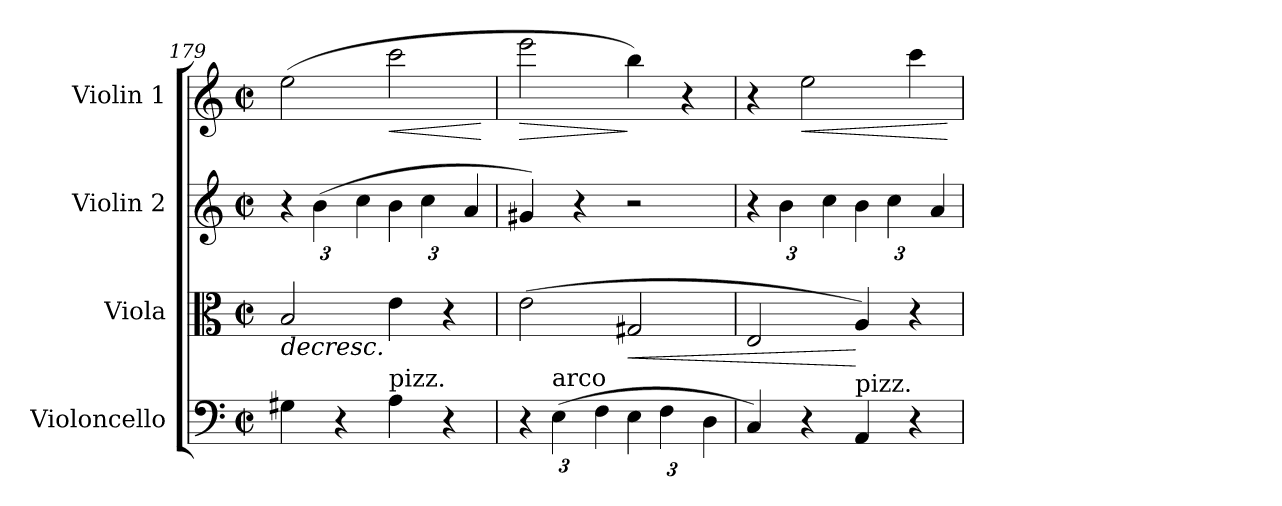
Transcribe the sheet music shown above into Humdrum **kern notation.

**kern	**kern	**dynam	**kern	**kern	**dynam
*part4	*part3	*part3	*part2	*part1	*part1
*staff4	*staff3	*staff3	*staff2	*staff1	*staff1
*I"Violoncello	*I"Viola	*	*I"Violin 2	*I"Violin 1	*
*I'Vc	*I'Vla	*	*I'Vln	*I'Vln	*
*clefF4	*clefC3	*	*clefG2	*clefG2	*
*k[]	*k[]	*	*k[]	*k[]	*
*M2/2	*M2/2	*	*M2/2	*M2/2	*
*met(c|)	*met(c|)	*	*met(c|)	*met(c|)	*
=179	=179	=179	=179	=179	=179
!	!	!LO:HP:b	!	!	!
*	*	*	*Xbrackettup	*	*
4G#X\	2B/	>	6r	(2ee\	.
.	.	.	(6b\	.	.
4r	.	.	.	.	.
.	.	.	6cc\	.	.
!LO:TX:a:t=pizz.	!	!	!	!	!
!	!	!	!	!	!LO:HP:b
4A\	4e\	.	6b\	2ccc\	<
.	.	.	6cc\	.	.
4r	4r	.	.	.	.
.	.	.	6a/	.	.
.	.	.	.	.	[
=180	=180	=180	=180	=180	=180
*Xbrackettup	*	*	*	*	*
!	!	!	!	!	!LO:HP:b
6r	(2e\	.	4g#X/)	2eee\	>
!LO:TX:a:t=arco	!	!	!	!	!
(6E\	.	.	.	.	.
.	.	.	4r	.	.
6F\	.	.	.	.	.
!	!	!LO:HP:b	!	!	!
6E\	2G#X/	<	2r	4bb\)	]
6F\	.	.	.	.	.
.	.	.	.	4r	.
6D\	.	.	.	.	.
.	.	]	.	.	.
=181	=181	=181	=181	=181	=181
4C/)	2E/	.	6r	4r	.
.	.	.	6b\	.	.
!	!	!	!	!	!LO:HP:b
4r	.	.	.	2ee\	<
.	.	.	6cc\	.	.
!LO:TX:a:t=pizz.	!	!	!	!	!
4AA/	4A/)	[	6b\	.	.
.	.	.	6cc\	.	.
4r	4r	.	.	4ccc\	.
.	.	.	6a/	.	.
.	.	.	.	.	[
=	=	=	=	=	=
*-	*-	*-	*-	*-	*-
